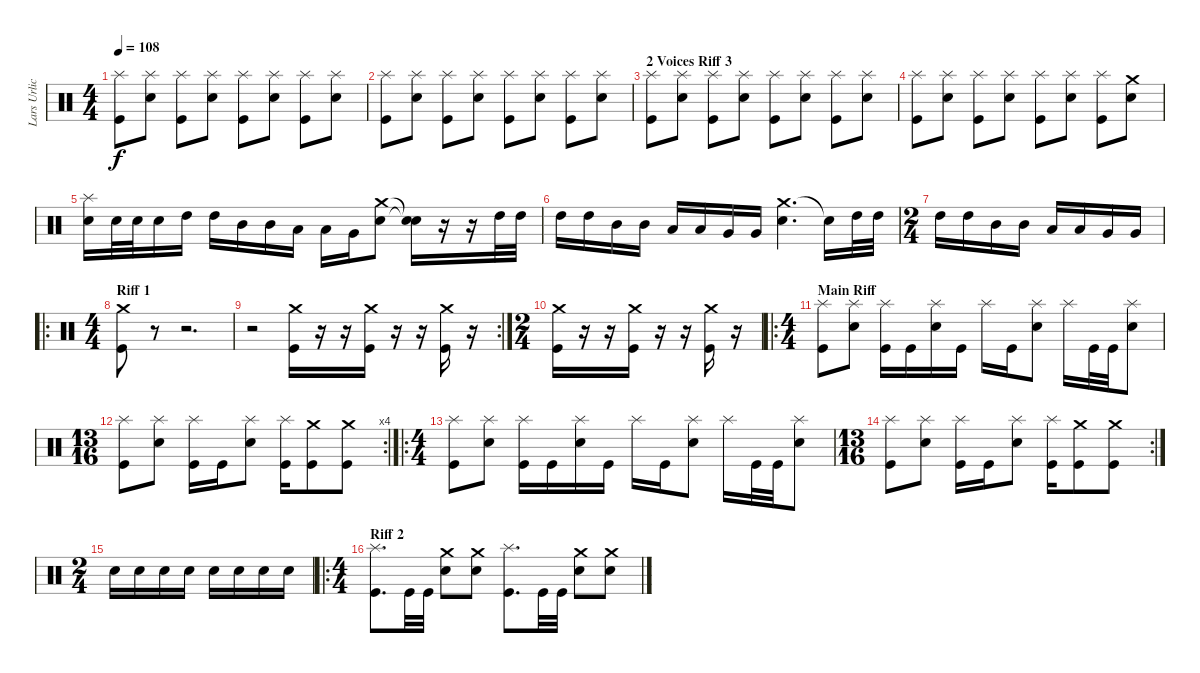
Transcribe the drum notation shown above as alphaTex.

\track ("Lars Urlich (drums)" "Lars Urlic") {instrument percussion}
\staff {score}
\articulation defaults
\ts (4 4)
\tempo 108
\clef neutral
\ks c
("Splash (hit)" "Kick (hit)").8{dy f} ("Splash (hit)" "Electric Snare (hit)").8 ("Splash (hit)" "Kick (hit)").8 ("Splash (hit)" "Electric Snare (hit)").8 ("Splash (hit)" "Kick (hit)").8 ("Splash (hit)" "Electric Snare (hit)").8 ("Splash (hit)" "Kick (hit)").8 ("Splash (hit)" "Electric Snare (hit)").8 |
("Splash (hit)" "Kick (hit)").8 ("Splash (hit)" "Electric Snare (hit)").8 ("Splash (hit)" "Kick (hit)").8 ("Splash (hit)" "Electric Snare (hit)").8 ("Splash (hit)" "Kick (hit)").8 ("Splash (hit)" "Electric Snare (hit)").8 ("Splash (hit)" "Kick (hit)").8 ("Splash (hit)" "Electric Snare (hit)").8 |
\section ("" "2 Voices Riff 3 ")
("Splash (hit)" "Kick (hit)").8 ("Splash (hit)" "Electric Snare (hit)").8 ("Splash (hit)" "Kick (hit)").8 ("Splash (hit)" "Electric Snare (hit)").8 ("Splash (hit)" "Kick (hit)").8 ("Splash (hit)" "Electric Snare (hit)").8 ("Splash (hit)" "Kick (hit)").8 ("Splash (hit)" "Electric Snare (hit)").8 |
("Splash (hit)" "Kick (hit)").8 ("Splash (hit)" "Electric Snare (hit)").8 ("Splash (hit)" "Kick (hit)").8 ("Splash (hit)" "Electric Snare (hit)").8 ("Splash (hit)" "Kick (hit)").8 ("Splash (hit)" "Electric Snare (hit)").8 ("Splash (hit)" "Kick (hit)").8 ("Crash medium (hit)" "Electric Snare (hit)").8 |
("Splash (hit)" "Electric Snare (hit)").16 "Electric Snare (hit)".32 "Electric Snare (hit)".32 "Electric Snare (hit)".16 "High Tom (hit)".16 "High Tom (hit)".16 "Mid Tom (hit)".16 "Mid Tom (hit)".16 "Low Tom (hit)".16 "Low Tom (hit)".16 "Very Low Tom (hit)".16 ("Crash medium (hit)" "Electric Snare (hit)").8 ("Snare (hit)"{t} "Snare (hit)"{t}).16 r.16 r.16 "High Tom (hit)".32 "High Tom (hit)".32 |
"High Tom (hit)".16 "High Tom (hit)".16 "Mid Tom (hit)".16 "Mid Tom (hit)".16 "Low Tom (hit)".16 "Low Tom (hit)".16 "Very Low Tom (hit)".16 "Very Low Tom (hit)".16 ("Crash medium (hit)" "Electric Snare (hit)").4{d} "Snare (hit)"{t}.16 "High Tom (hit)".32 "High Tom (hit)".32 |
\ts (2 4)
"High Tom (hit)".16 "High Tom (hit)".16 "Mid Tom (hit)".16 "Mid Tom (hit)".16 "Low Tom (hit)".16 "Low Tom (hit)".16 "Very Low Tom (hit)".16 "Very Low Tom (hit)".16 |
\ro
\ts (4 4)
\section ("" "Riff 1")
("Crash medium (hit)" "Kick (hit)").8 r.8 r.2{d} |
\rc 2
r.2 ("Crash medium (hit)" "Kick (hit)").16 r.16 r.16 ("Crash medium (hit)" "Kick (hit)").16 r.16 r.16 ("Crash medium (hit)" "Kick (hit)").16 r.16 |
\ts (2 4)
("Crash medium (hit)" "Kick (hit)").16 r.16 r.16 ("Crash medium (hit)" "Kick (hit)").16 r.16 r.16 ("Crash medium (hit)" "Kick (hit)").16 r.16 |
\ro
\ts (4 4)
\section ("" "Main Riff")
("Splash (hit)" "Kick (hit)").8 ("Splash (hit)" "Electric Snare (hit)").8 ("Splash (hit)" "Kick (hit)").16 "Kick (hit)".16 ("Splash (hit)" "Electric Snare (hit)").16 "Kick (hit)".16 "Splash (hit)".16 "Kick (hit)".16 ("Splash (hit)" "Electric Snare (hit)").8 "Splash (hit)".16 "Kick (hit)".32 "Kick (hit)".32 ("Splash (hit)" "Electric Snare (hit)").8 |
\rc 4
\ts (13 16)
("Splash (hit)" "Kick (hit)").8 ("Splash (hit)" "Electric Snare (hit)").8 ("Splash (hit)" "Kick (hit)").16 "Kick (hit)".16 ("Splash (hit)" "Electric Snare (hit)").8 ("Splash (hit)" "Kick (hit)").16 ("Crash medium (hit)" "Kick (hit)").8 ("Crash medium (hit)" "Kick (hit)").8 |
\ro
\ts (4 4)
("Splash (hit)" "Kick (hit)").8 ("Splash (hit)" "Electric Snare (hit)").8 ("Splash (hit)" "Kick (hit)").16 "Kick (hit)".16 ("Splash (hit)" "Electric Snare (hit)").16 "Kick (hit)".16 "Splash (hit)".16 "Kick (hit)".16 ("Splash (hit)" "Electric Snare (hit)").8 "Splash (hit)".16 "Kick (hit)".32 "Kick (hit)".32 ("Splash (hit)" "Electric Snare (hit)").8 |
\rc 2
\ts (13 16)
("Splash (hit)" "Kick (hit)").8 ("Splash (hit)" "Electric Snare (hit)").8 ("Splash (hit)" "Kick (hit)").16 "Kick (hit)".16 ("Splash (hit)" "Electric Snare (hit)").8 ("Splash (hit)" "Kick (hit)").16 ("Crash medium (hit)" "Kick (hit)").8 ("Crash medium (hit)" "Kick (hit)").8 |
\ts (2 4)
"Electric Snare (hit)".16 "Electric Snare (hit)".16 "Electric Snare (hit)".16 "Electric Snare (hit)".16 "Electric Snare (hit)".16 "Electric Snare (hit)".16 "Electric Snare (hit)".16 "Electric Snare (hit)".16 |
\ro
\ts (4 4)
\section ("" "Riff 2")
("Splash (hit)" "Kick (hit)").8{d} "Kick (hit)".32 "Kick (hit)".32 ("Crash medium (hit)" "Electric Snare (hit)").8 ("Crash medium (hit)" "Electric Snare (hit)").8 ("Splash (hit)" "Kick (hit)").8{d} "Kick (hit)".32 "Kick (hit)".32 ("Crash medium (hit)" "Electric Snare (hit)").8 ("Crash medium (hit)" "Electric Snare (hit)").8
